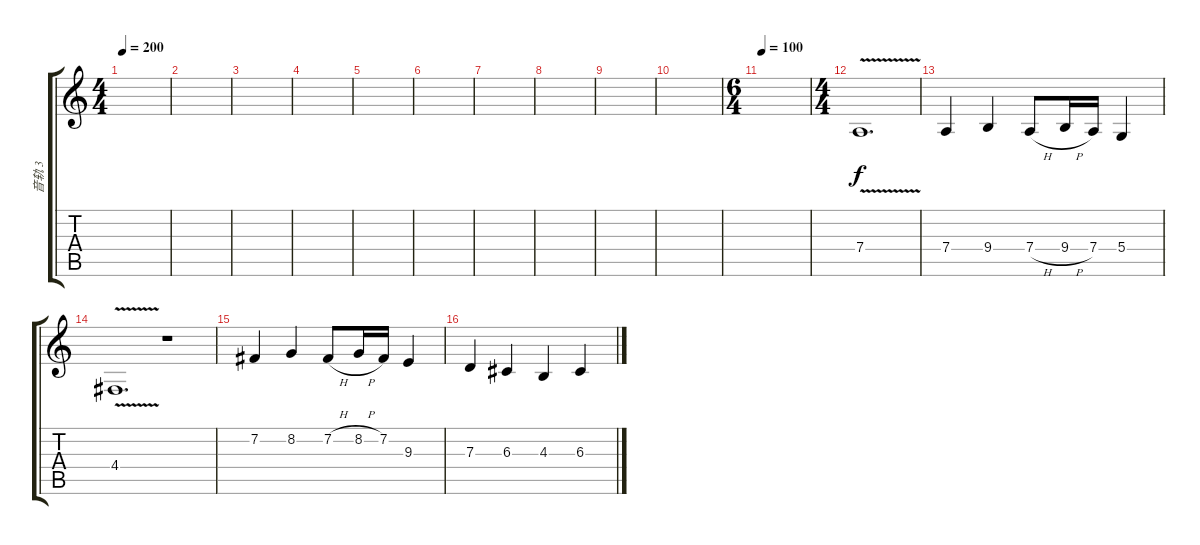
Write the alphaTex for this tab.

\track ("音轨 3" "音轨 3") {instrument stringensemble1}
\staff {score tabs}
\tuning (E4 B3 G3 D3 A2 D2) {hide}
\ts (4 4)
\tempo 200
\clef g2
\ks c
|
|
|
|
|
|
|
|
|
|
\ts (6 4)
\tempo 100
|
\ts (4 4)
7.4{v}.1{d} |
7.4.4 9.4.4 7.4{h}.8 9.4{h}.16 7.4.16 5.4.4 |
4.4{v}.1{d} r.1 |
7.2.4 8.2.4 7.2{h}.8 8.2{h}.16 7.2.16 9.3.4 |
7.3.4 6.3.4 4.3.4 6.3.4
